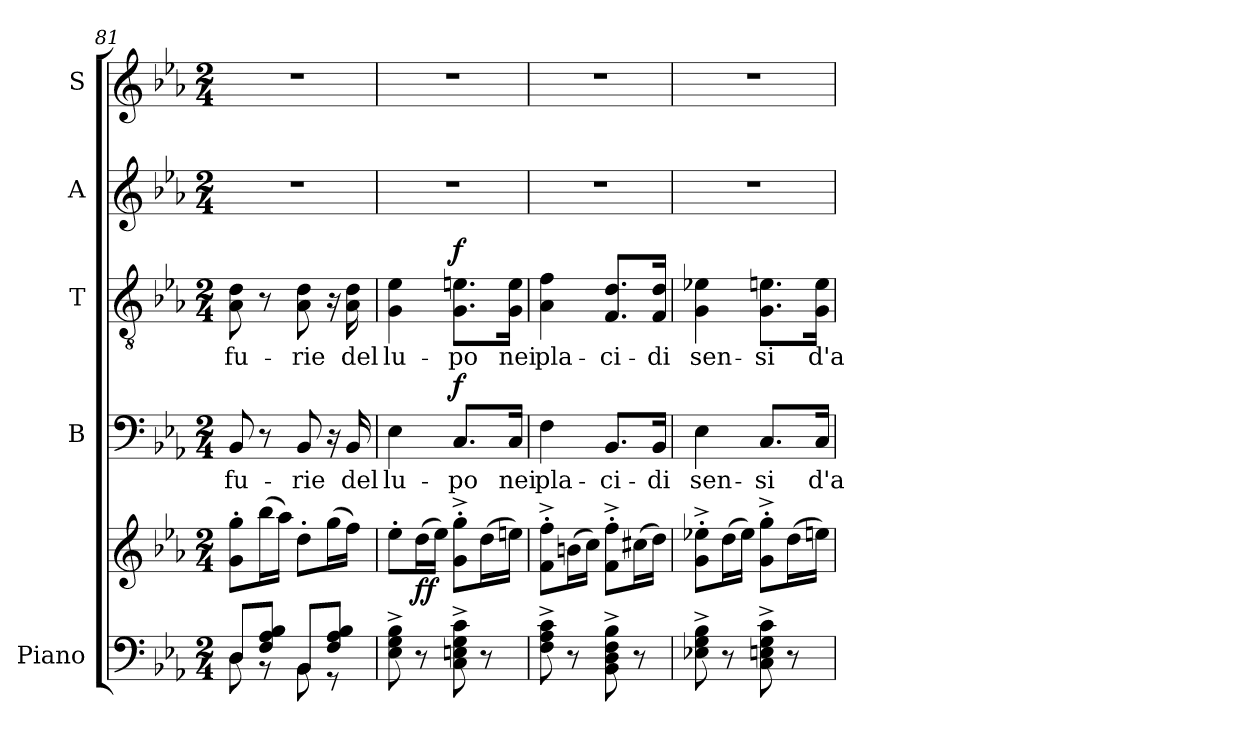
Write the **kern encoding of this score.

**kern	**kern	**dynam	**kern	**text	**dynam	**kern	**text	**dynam	**kern	**kern
*part5	*part5	*part5	*part4	*part4	*part4	*part3	*part3	*part3	*part2	*part1
*staff6	*staff5	*staff5/6	*staff4	*staff4	*staff4	*staff3	*staff3	*staff3	*staff2	*staff1
*I"Piano	*	*	*I"B	*	*	*I"T	*	*	*I"A	*I"S
*I'Pno	*	*	*I'B	*	*	*I'T	*	*	*I'A	*I'S
*clefF4	*clefG2	*	*clefF4	*	*	*clefGv2	*	*	*clefG2	*clefG2
*k[b-e-a-]	*k[b-e-a-]	*	*k[b-e-a-]	*	*	*k[b-e-a-]	*	*	*k[b-e-a-]	*k[b-e-a-]
*M2/4	*M2/4	*	*M2/4	*	*	*M2/4	*	*	*M2/4	*M2/4
=81	=81	=81	=81	=81	=81	=81	=81	=81	=81	=81
*^	*	*	*	*	*	*	*	*	*	*
!	!	!	!	!	!LO:LY:b	!	!	!LO:LY:b	!	!	!
8D/L	8D\	8g\' 8gg\'L	.	8BB-/	fu-	.	8A-!\ 8d\	fu-	.	2r	2r
8F/ 8A-/ 8B-/J	8r	(>16bb-\L	.	8r	.	.	8r	.	.	.	.
.	.	16aa-\JJ)	.	.	.	.	.	.	.	.	.
!	!	!	!	!	!LO:LY:b	!	!	!LO:LY:b	!	!	!
8BB-/L	8BB-\	8dd'\L	.	8BB-/	-rie	.	8A-!\ 8d\	-rie	.	.	.
8F/ 8A-/ 8B-/J	8r	(>16gg\L	.	16r	.	.	16r	.	.	.	.
!	!	!	!	!	!LO:LY:b	!	!	!LO:LY:b	!	!	!
.	.	16ff\JJ)	.	16BB-/	del	.	16A-!\ 16d\	del	.	.	.
*v	*v	*	*	*	*	*	*	*	*	*	*
=82	=82	=82	=82	=82	=82	=82	=82	=82	=82	=82
!	!	!	!	!LO:LY:b	!	!	!LO:LY:b	!	!	!
8E-\^ 8G\^ 8B-\^	8ee-'\L	.	4E-\	lu-	.	4G!\ 4e-\	lu-	.	2r	2r
!	!	!LO:DY:b	!	!	!	!	!	!	!	!
8r	(>16dd\L	ff	.	.	.	.	.	.	.	.
.	16ee-\JJ)	.	.	.	.	.	.	.	.	.
!	!	!	!	!LO:LY:b	!LO:DY:a	!	!LO:LY:b	!LO:DY:a	!	!
8C\^ 8En\^ 8G\^ 8c\^	8g\'^ 8gg\'^L	.	8.C/L	-po	f	8.G!\ 8.en\L	-po	f	.	.
8r	(>16dd\L	.	.	.	.	.	.	.	.	.
!	!	!	!	!LO:LY:b	!	!	!LO:LY:b	!	!	!
.	16een\JJ)	.	16C/Jk	nei	.	16G!\ 16e\Jk	nei	.	.	.
=83	=83	=83	=83	=83	=83	=83	=83	=83	=83	=83
!	!	!	!	!LO:LY:b	!	!	!LO:LY:b	!	!	!
8F\^ 8A-\^ 8c\^	8f\'^ 8ff\'^L	.	4F\	pla-	.	4A-!\ 4f\	pla-	.	2r	2r
8r	(>16bn\L	.	.	.	.	.	.	.	.	.
.	16cc\JJ)	.	.	.	.	.	.	.	.	.
!	!	!	!	!LO:LY:b	!	!	!LO:LY:b	!	!	!
8BB-\^ 8D\^ 8F\^ 8B-\^	8f\'^ 8ff\'^L	.	8.BB-/L	-ci-	.	8.F!/ 8.d/L	-ci-	.	.	.
8r	(>16cc#X\L	.	.	.	.	.	.	.	.	.
!	!	!	!	!LO:LY:b	!	!	!LO:LY:b	!	!	!
.	16dd\JJ)	.	16BB-/Jk	-di	.	16F!/ 16d/Jk	-di	.	.	.
=84	=84	=84	=84	=84	=84	=84	=84	=84	=84	=84
!	!	!	!	!LO:LY:b	!	!	!LO:LY:b	!	!	!
8E-X\^ 8G\^ 8B-\^	8g\'^ 8ee-X\'^L	.	4E-\	sen-	.	4G!\ 4e-X\	sen-	.	2r	2r
8r	(>16dd\L	.	.	.	.	.	.	.	.	.
.	16ee-\JJ)	.	.	.	.	.	.	.	.	.
!	!	!	!	!LO:LY:b	!	!	!LO:LY:b	!	!	!
8C\^ 8En\^ 8G\^ 8c\^	8g\'^ 8gg\'^L	.	8.C/L	-si	.	8.G!\ 8.en\L	-si	.	.	.
8r	(>16dd\L	.	.	.	.	.	.	.	.	.
!	!	!	!	!LO:LY:b	!	!	!LO:LY:b	!	!	!
.	16een\JJ)	.	16C/Jk	d'a-	.	16G!\ 16e\Jk	d'a-	.	.	.
=	=	=	=	=	=	=	=	=	=	=
*-	*-	*-	*-	*-	*-	*-	*-	*-	*-	*-
